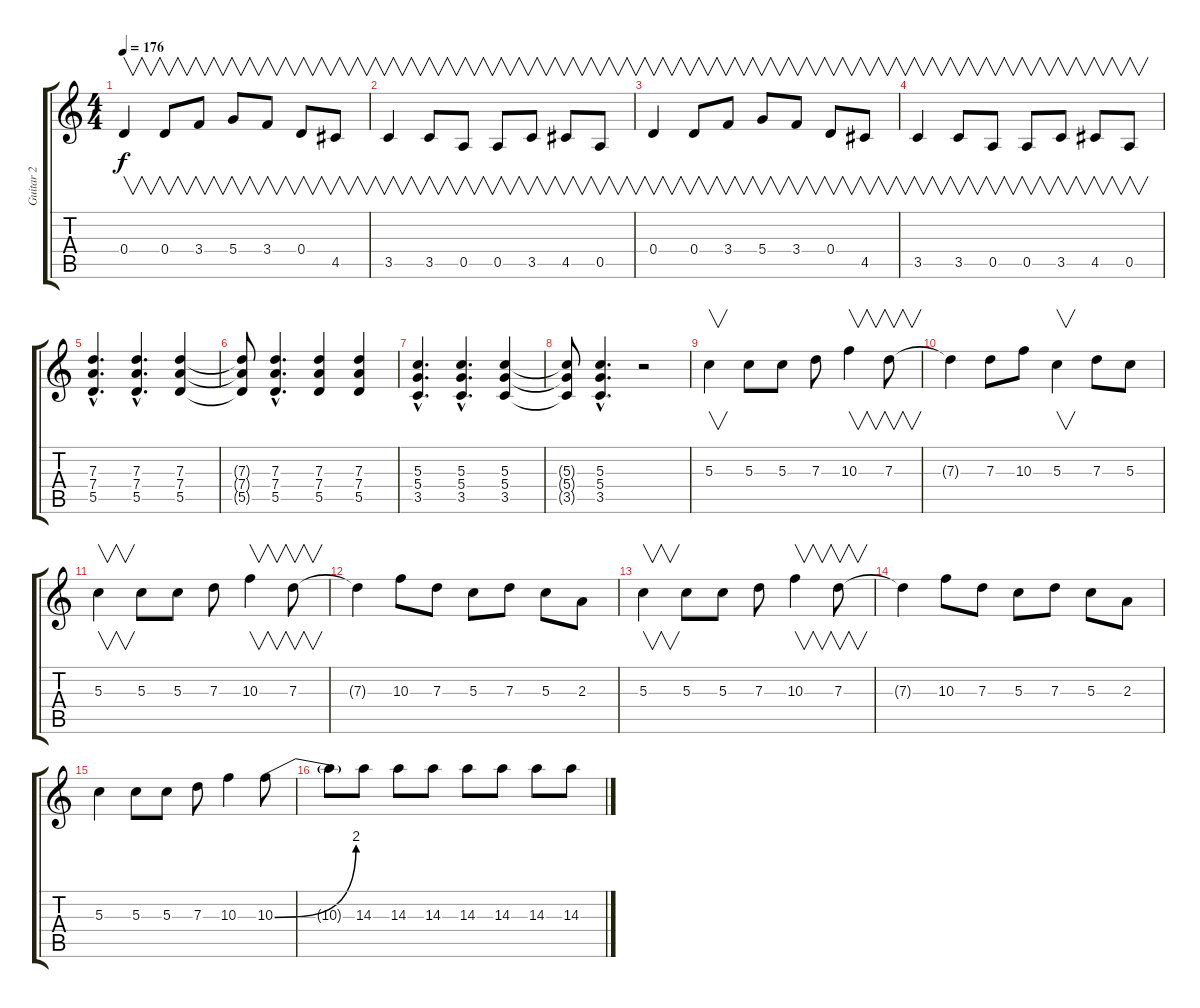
\track ("Guitar 2" "Guitar 2") {instrument overdrivenguitar}
\staff {score tabs}
\tuning (E4 B3 G3 D3 A2 E2) {hide}
\ts (4 4)
\tempo 176
\clef g2
\ks c
0.4.4{v dy f} 0.4.8{v} 3.4.8{v} 5.4.8{v} 3.4.8{v} 0.4.8{v} 4.5.8{v} |
3.5.4{v} 3.5.8{v} 0.5.8{v} 0.5.8{v} 3.5.8{v} 4.5.8{v} 0.5.8{v} |
0.4.4{v} 0.4.8{v} 3.4.8{v} 5.4.8{v} 3.4.8{v} 0.4.8{v} 4.5.8{v} |
3.5.4{v} 3.5.8{v} 0.5.8{v} 0.5.8{v} 3.5.8{v} 4.5.8{v} 0.5.8{v} |
(7.3{hac} 7.4{hac} 5.5{hac}).4{d} (7.3{hac} 7.4{hac} 5.5{hac}).4{d} (7.3 7.4 5.5).4 |
(7.3{t} 7.4{t} 5.5{t}).8 (7.3{hac} 7.4{hac} 5.5{hac}).4{d} (7.3 7.4 5.5).4 (7.3 7.4 5.5).4 |
(5.3{hac} 5.4{hac} 3.5{hac}).4{d} (5.3{hac} 5.4{hac} 3.5{hac}).4{d} (5.3 5.4 3.5).4 |
(5.3{t} 5.4{t} 3.5{t}).8 (5.3{hac} 5.4{hac} 3.5{hac}).4{d} r.2 |
5.3.4{v} 5.3.8 5.3.8 7.3.8 10.3.4{v} 7.3.8{v} |
7.3{t}.4 7.3.8 10.3.8 5.3.4{v} 7.3.8 5.3.8 |
5.3.4{v} 5.3.8 5.3.8 7.3.8 10.3.4{v} 7.3.8{v} |
7.3{t}.4 10.3.8 7.3.8 5.3.8 7.3.8 5.3.8 2.3.8 |
5.3.4{v} 5.3.8 5.3.8 7.3.8 10.3.4{v} 7.3.8{v} |
7.3{t}.4 10.3.8 7.3.8 5.3.8 7.3.8 5.3.8 2.3.8 |
5.3.4 5.3.8 5.3.8 7.3.8 10.3.4 10.3{be (bend 0 0 60 8)}.8 |
10.3{t}.8 14.3.8 14.3.8 14.3.8 14.3.8 14.3.8 14.3.8 14.3.8
